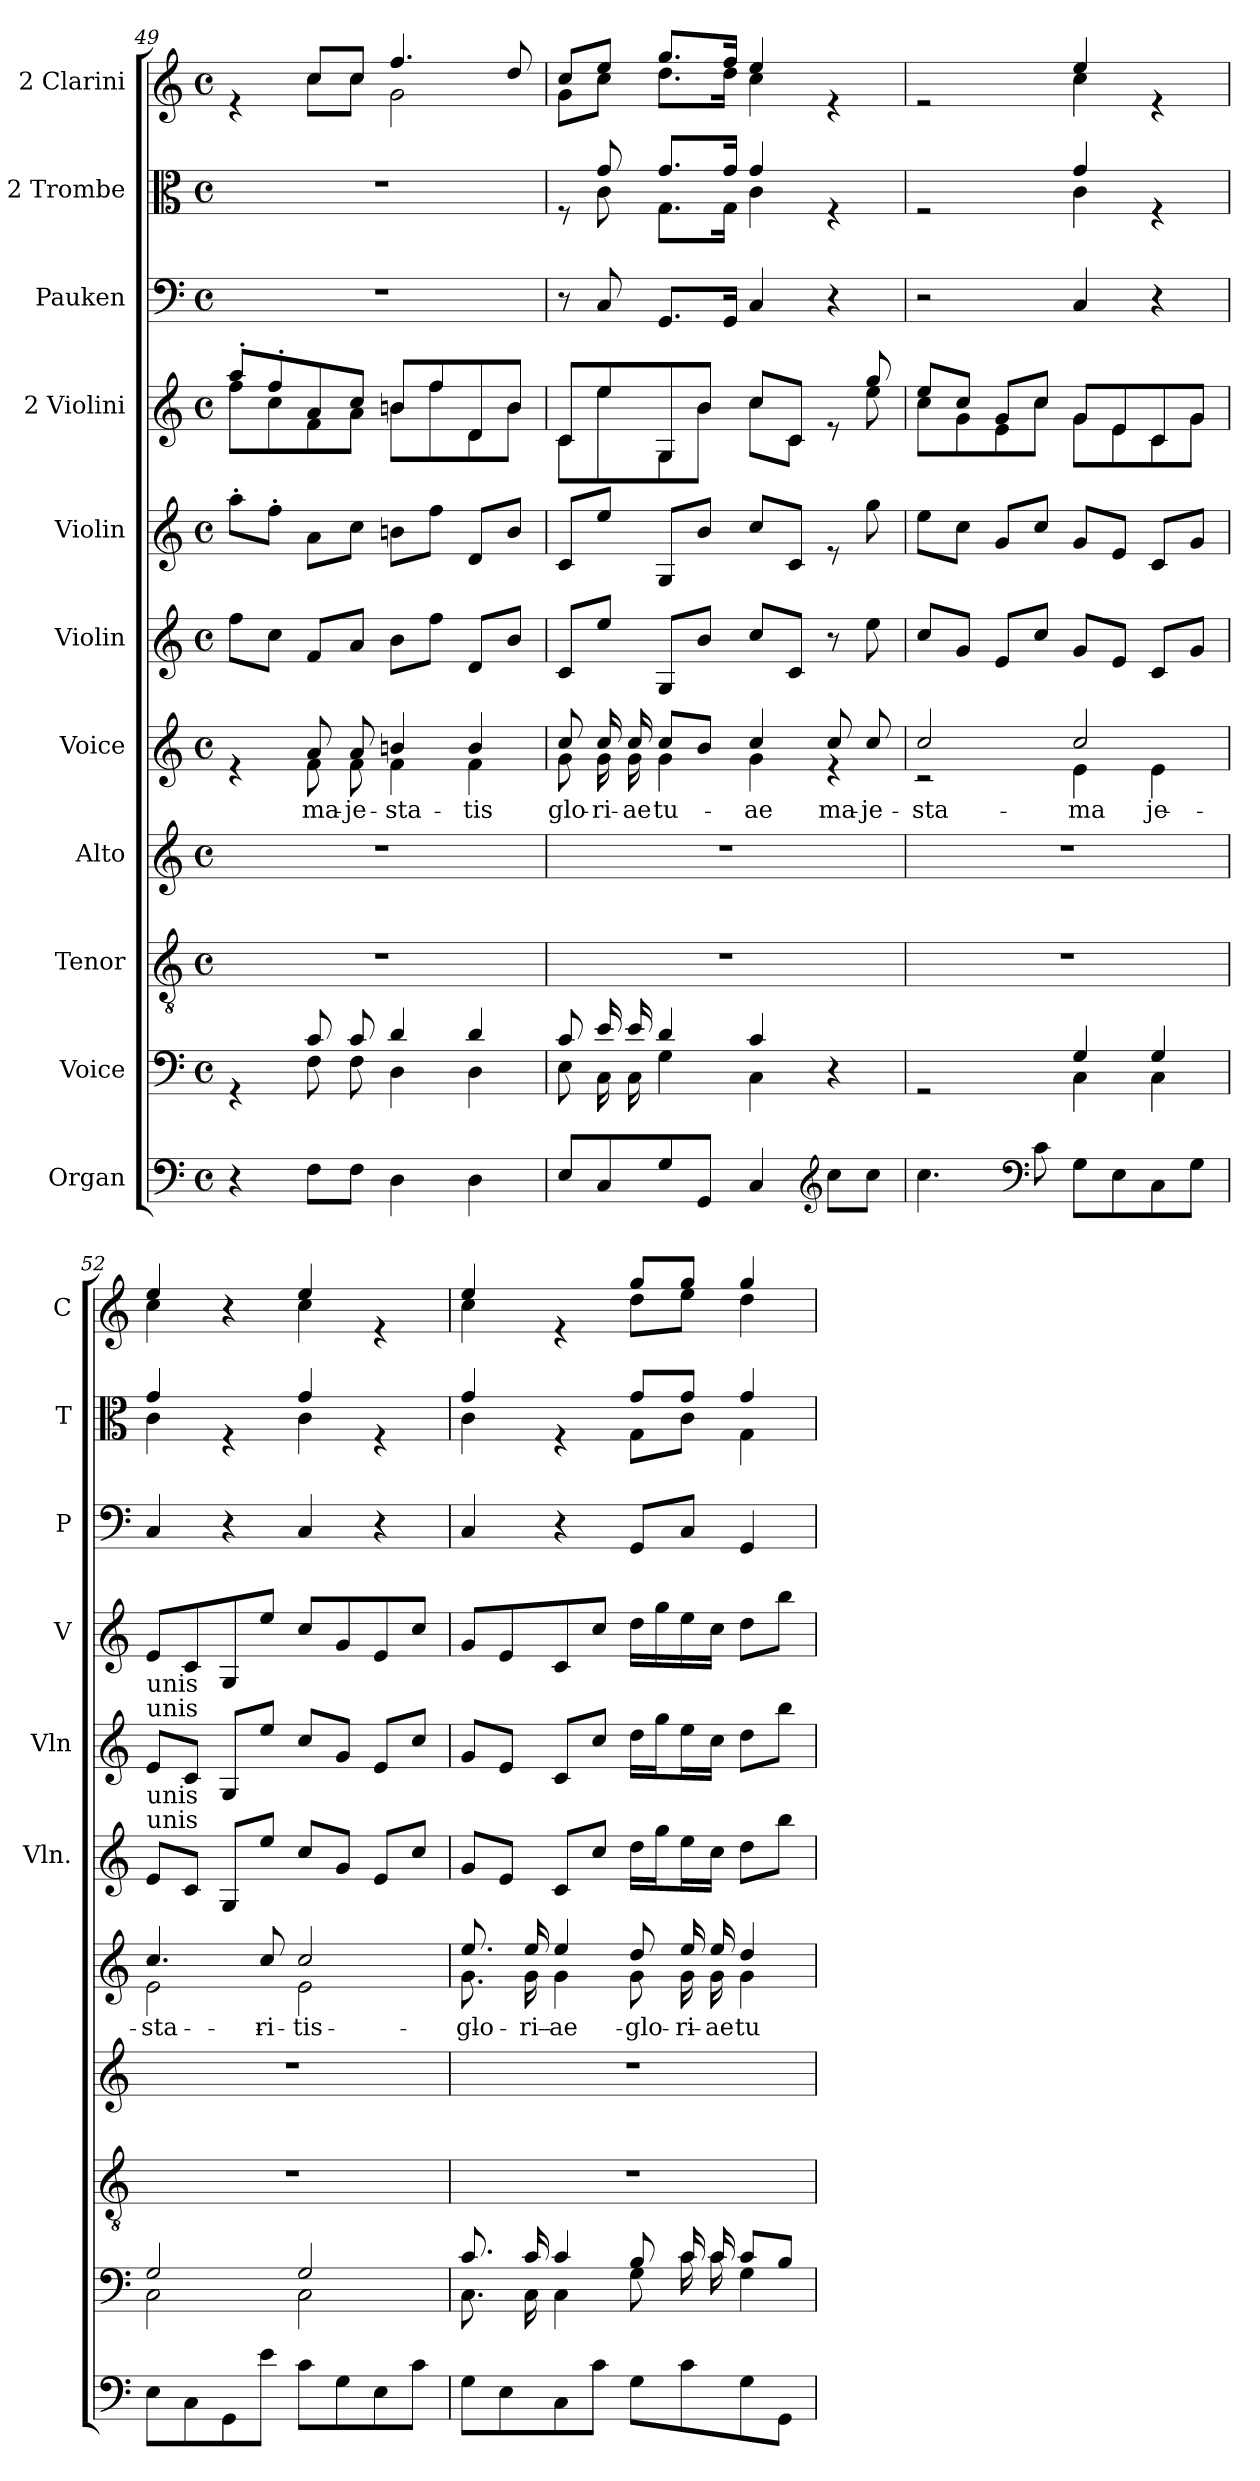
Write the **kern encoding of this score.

**kern	**kern	**kern	**kern	**kern	**text	**kern	**kern	**kern	**kern	**kern	**kern
*part11	*part10	*part9	*part8	*part7	*part7	*part6	*part5	*part4	*part3	*part2	*part1
*staff11	*staff10	*staff9	*staff8	*staff7	*staff7	*staff6	*staff5	*staff4	*staff3	*staff2	*staff1
*I"Organ	*I"Voice	*I"Tenor	*I"Alto	*I"Voice	*	*I"Violin	*I"Violin	*I"2 Violini	*I"Pauken	*I"2 Trombe	*I"2 Clarini
*	*	*	*	*	*	*I'Vln.	*I'Vln	*I'V	*I'P	*I'T	*I'C
*clefF4	*clefF4	*clefGv2	*clefG2	*clefG2	*	*clefG2	*clefG2	*clefG2	*clefF4	*clefC3	*clefG2
*k[]	*k[]	*k[]	*k[]	*k[]	*	*k[]	*k[]	*k[]	*k[]	*k[]	*k[]
*M4/4	*M4/4	*M4/4	*M4/4	*M4/4	*	*M4/4	*M4/4	*M4/4	*M4/4	*M4/4	*M4/4
*met(c)	*met(c)	*met(c)	*met(c)	*met(c)	*	*met(c)	*met(c)	*met(c)	*met(c)	*met(c)	*met(c)
=49	=49	=49	=49	=49	=49	=49	=49	=49	=49	=49	=49
*	*^	*	*	*^	*	*	*	*^	*	*	*^
4r	4rGG	4ryy	1r	1r	4re	4ryy	.	8ff\L	8aa'\L	8aa'/L	8ff\L	1r	1r	4re	4ryy
.	.	.	.	.	.	.	.	8cc\J	8ff'\J	8ff'/	8cc\	.	.	.	.
!	!	!	!	!	!	!	!LO:LY:b	!	!	!	!	!	!	!	!
8F\L	8c/	8F\	.	.	8a/	8f\	ma-	8f/L	8a\L	8a/	8f\	.	.	8cc/L	8cc\L
!	!	!	!	!	!	!	!LO:LY:b	!	!	!	!	!	!	!	!
8F\J	8c/	8F\	.	.	8a/	8f\	-je-	8a/J	8cc\J	8cc/J	8a\J	.	.	8cc/J	8cc\J
!	!	!	!	!	!	!	!LO:LY:b	!	!	!	!	!	!	!	!
4D\	4d/	4D\	.	.	4bn/	4f\	-sta-	8b\L	8bn\L	8bn/L	8b\L	.	.	4.ff/	2g\
.	.	.	.	.	.	.	.	8ff\J	8ff\J	8ff/	8ff\	.	.	.	.
!	!	!	!	!	!	!	!LO:LY:b	!	!	!	!	!	!	!	!
4D\	4d/	4D\	.	.	4b/	4f\	-tis	8d/L	8d/L	8d/	8d\	.	.	.	.
.	.	.	.	.	.	.	.	8b/J	8b/J	8b/J	8b\J	.	.	8dd/	.
=50	=50	=50	=50	=50	=50	=50	=50	=50	=50	=50	=50	=50	=50	=50	=50
!	!	!	!	!	!	!	!LO:LY:b	!	!	!	!	!	!	!	!
*	*	*	*	*	*	*	*	*	*	*	*	*	*^	*	*
8E/L	8c/	8E\	1r	1r	8cc/	8g\	glo-	8c/L	8c/L	8c/L	8c\L	8r	8rF	8ryy	8cc/L	8g\L
!	!	!	!	!	!	!	!LO:LY:b	!	!	!	!	!	!	!	!	!
8C/	16e/	16C\	.	.	16cc/	16g\	-ri-	8ee/J	8ee/J	8ee/	8ee\	8C/	8g/	8c\	8ee/J	8cc\J
!	!	!	!	!	!	!	!LO:LY:b	!	!	!	!	!	!	!	!	!
.	16e/	16C\	.	.	16cc/	16g\	-ae	.	.	.	.	.	.	.	.	.
!	!	!	!	!	!	!	!LO:LY:b	!	!	!	!	!	!	!	!	!
8G/	4d/	4G\	.	.	8cc/L	4g\	tu-	8G/L	8G/L	8G/	8G\	8.GG/L	8.g/L	8.G\L	8.gg/L	8.dd\L
8GG/J	.	.	.	.	8b/J	.	.	8b/J	8b/J	8b/J	8b\J	.	.	.	.	.
.	.	.	.	.	.	.	.	.	.	.	.	16GG/Jk	16g/Jk	16G\Jk	16ff/Jk	16dd\Jk
!	!	!	!	!	!	!	!LO:LY:b	!	!	!	!	!	!	!	!	!
4C/	4c/	4C\	.	.	4cc/	4g\	-ae	8cc/L	8cc/L	8cc/L	8cc\L	4C/	4g/	4c\	4ee/	4cc\
.	.	.	.	.	.	.	.	8c/J	8c/J	8c/J	8c\J	.	.	.	.	.
*clefG2	*	*	*	*	*	*	*	*	*	*	*	*	*	*	*	*
!	!	!	!	!	!	!	!LO:LY:b	!	!	!	!	!	!	!	!	!
8cc\L	4r	4ryy	.	.	8cc/	4r	ma-	8r	8re	8re	8ryy	4r	4rF	4ryy	4re	4ryy
!	!	!	!	!	!	!	!LO:LY:b	!	!	!	!	!	!	!	!	!
8cc\J	.	.	.	.	8cc/	.	-je-	8ee\	8gg\	8gg/	8ee\	.	.	.	.	.
!!LO:PB:g=z	!!
=51	=51	=51	=51	=51	=51	=51	=51	=51	=51	=51	=51	=51	=51	=51	=51	=51
!	!	!	!	!	!	!	!LO:LY:b	!	!	!	!	!	!	!	!	!
4.cc\	2rGG	2ryy	1r	1r	2cc/	2r	-sta-	8cc/L	8ee\L	8ee/L	8cc\L	2r	2rF	2ryy	2re	2ryy
.	.	.	.	.	.	.	.	8g/J	8cc\J	8cc/J	8g\	.	.	.	.	.
.	.	.	.	.	.	.	.	8e/L	8g/L	8g/L	8e\	.	.	.	.	.
*clefF4	*	*	*	*	*	*	*	*	*	*	*	*	*	*	*	*
8c\	.	.	.	.	.	.	.	8cc/J	8cc/J	8cc/J	8cc\J	.	.	.	.	.
!	!	!	!	!	!	!	!LO:LY:b	!	!	!	!	!	!	!	!	!
!	!	!	!	!	!	!	!LO:LY:b	!	!	!	!	!	!	!	!	!
8G\L	4G/	4C\	.	.	2cc/	4e\	ma-	8g/L	8g/L	8g/L	8g\L	4C/	4g/	4c\	4ee/	4cc\
8E\	.	.	.	.	.	.	.	8e/J	8e/J	8e/	8e\	.	.	.	.	.
!	!	!	!	!	!	!	!LO:LY:b	!	!	!	!	!	!	!	!	!
8C\	4G/	4C\	.	.	.	4e\	-je-	8c/L	8c/L	8c/	8c\	4r	4rF	4ryy	4re	4ryy
8G\J	.	.	.	.	.	.	.	8g/J	8g/J	8g/J	8g\J	.	.	.	.	.
=52	=52	=52	=52	=52	=52	=52	=52	=52	=52	=52	=52	=52	=52	=52	=52	=52
!	!	!	!	!	!	!	!	!	!	!LO:TX:a:t=unis	!	!	!	!	!	!
!	!	!	!	!	!	!	!	!	!LO:TX:a:t=unis	!	!	!	!	!	!	!
!	!	!	!	!	!	!	!	!	!LO:TX:a:t=unis	!	!	!	!	!	!	!
!	!	!	!	!	!	!	!	!LO:TX:a:t=unis	!	!	!	!	!	!	!	!
!	!	!	!	!	!	!	!	!LO:TX:a:t=unis	!	!	!	!	!	!	!	!
!	!	!	!	!	!	!	!LO:LY:b	!	!	!	!	!	!	!	!	!
!	!	!	!	!	!	!	!LO:LY:b	!	!	!	!	!	!	!	!	!
*	*	*	*	*	*	*	*	*	*	*v	*v	*	*	*	*	*
8E\L	2G/	2C\	1r	1r	4.cc/	2e\	-sta-	8e/L	8e/L	8e/L	4C/	4g/	4c\	4ee/	4cc\
8C\	.	.	.	.	.	.	.	8c/J	8c/J	8c/	.	.	.	.	.
8GG\	.	.	.	.	.	.	.	8G/L	8G/L	8G/	4r	4rF	4ryy	4r	4ryy
!	!	!	!	!	!	!	!LO:LY:b	!	!	!	!	!	!	!	!
8e\J	.	.	.	.	8cc/	.	-ri-	8ee/J	8ee/J	8ee/J	.	.	.	.	.
!	!	!	!	!	!	!	!LO:LY:b	!	!	!	!	!	!	!	!
!	!	!	!	!	!	!	!LO:LY:b	!	!	!	!	!	!	!	!
8c\L	2G/	2C\	.	.	2cc/	2e\	-tis	8cc/L	8cc/L	8cc/L	4C/	4g/	4c\	4ee/	4cc\
8G\	.	.	.	.	.	.	.	8g/J	8g/J	8g/	.	.	.	.	.
8E\	.	.	.	.	.	.	.	8e/L	8e/L	8e/	4r	4rF	4ryy	4re	4ryy
8c\J	.	.	.	.	.	.	.	8cc/J	8cc/J	8cc/J	.	.	.	.	.
=53	=53	=53	=53	=53	=53	=53	=53	=53	=53	=53	=53	=53	=53	=53	=53
!	!	!	!	!	!	!	!LO:LY:b	!	!	!	!	!	!	!	!
8G\L	8.c/	8.C\	1r	1r	8.ee/	8.g\	glo-	8g/L	8g/L	8g/L	4C/	4g/	4c\	4ee/	4cc\
8E\	.	.	.	.	.	.	.	8e/J	8e/J	8e/	.	.	.	.	.
!	!	!	!	!	!	!	!LO:LY:b	!	!	!	!	!	!	!	!
.	16c/	16C\	.	.	16ee/	16g\	-ri-	.	.	.	.	.	.	.	.
!	!	!	!	!	!	!	!LO:LY:b	!	!	!	!	!	!	!	!
8C\	4c/	4C\	.	.	4ee/	4g\	-ae	8c/L	8c/L	8c/	4r	4rF	4ryy	4re	4ryy
8c\J	.	.	.	.	.	.	.	8cc/J	8cc/J	8cc/J	.	.	.	.	.
!	!	!	!	!	!	!	!LO:LY:b	!	!	!	!	!	!	!	!
8G\L	8B/	8G\	.	.	8dd/	8g\	glo-	16dd\LL	16dd\LL	16dd\LL	8GG/L	8g/L	8G\L	8gg/L	8dd\L
.	.	.	.	.	.	.	.	16gg\J	16gg\J	16gg\	.	.	.	.	.
!	!	!	!	!	!	!	!LO:LY:b	!	!	!	!	!	!	!	!
8c\	16c/	16c\	.	.	16ee/	16g\	-ri-	16ee\L	16ee\L	16ee\	8C/J	8g/J	8c\J	8gg/J	8ee\J
!	!	!	!	!	!	!	!LO:LY:b	!	!	!	!	!	!	!	!
.	16c/	16c\	.	.	16ee/	16g\	-ae	16cc\JJ	16cc\JJ	16cc\JJ	.	.	.	.	.
!	!	!	!	!	!	!	!LO:LY:b	!	!	!	!	!	!	!	!
8G\	8c/L	4G\	.	.	4dd/	4g\	tu-	8dd\L	8dd\L	8dd\L	4GG/	4g/	4G\	4gg/	4dd\
8GG\J	8B/J	.	.	.	.	.	.	8bb\J	8bb\J	8bb\J	.	.	.	.	.
*	*	*	*	*	*	*	*	*	*	*	*	*v	*v	*	*
*	*v	*v	*	*	*v	*v	*	*	*	*	*	*	*v	*v
=	=	=	=	=	=	=	=	=	=	=	=
*-	*-	*-	*-	*-	*-	*-	*-	*-	*-	*-	*-
